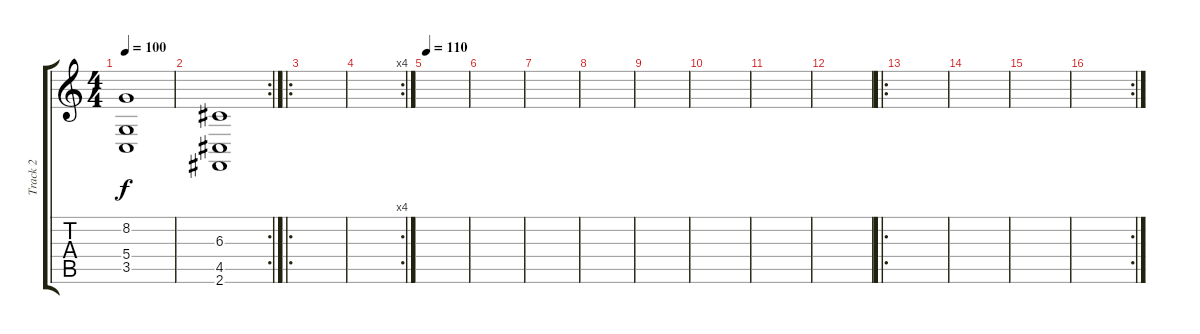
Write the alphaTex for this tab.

\track ("Track 2" "Track 2") {instrument synthstrings1}
\staff {score tabs}
\tuning (E4 B3 G3 D3 A2 E2) {hide}
\ts (4 4)
\tempo 100
\clef g2
\ks c
(8.2 5.4 3.5).1{dy f} |
\rc 2
(6.3 4.5 2.6).1 |
\ro
|
\rc 4
|
\tempo 110
|
|
|
|
|
|
|
|
\ro
|
|
|
\rc 2
